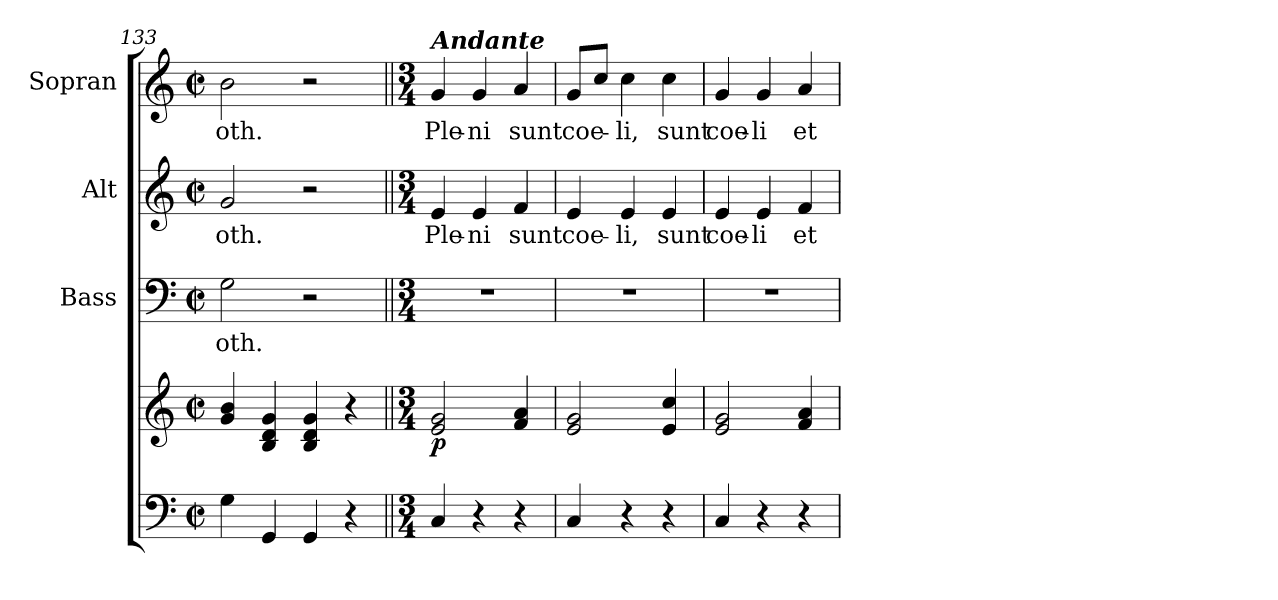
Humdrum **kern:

**kern	**kern	**dynam	**kern	**text	**kern	**text	**kern	**text
*part4	*part4	*part4	*part3	*part3	*part2	*part2	*part1	*part1
*staff5	*staff4	*staff4/5	*staff3	*staff3	*staff2	*staff2	*staff1	*staff1
*	*	*	*I"Bass	*	*I"Alt	*	*I"Sopran	*
*	*	*	*I'B.	*	*I'A.	*	*I'S.	*
*clefF4	*clefG2	*	*clefF4	*	*clefG2	*	*clefG2	*
*k[]	*k[]	*	*k[]	*	*k[]	*	*k[]	*
*C:	*C:	*	*C:	*	*C:	*	*C:	*
*M2/2	*M2/2	*	*M2/2	*	*M2/2	*	*M2/2	*
*met(c|)	*met(c|)	*	*met(c|)	*	*met(c|)	*	*met(c|)	*
=133	=133	=133	=133	=133	=133	=133	=133	=133
!	!	!	!	!LO:LY:b	!	!LO:LY:b	!	!LO:LY:b
4G\	4g/ 4b/	.	2G\	-oth.	2g/	-oth.	2b\	-oth.
4GG/	4B/ 4d/ 4g/	.	.	.	.	.	.	.
4GG/	4B/ 4d/ 4g/	.	2r	.	2r	.	2r	.
4r	4r	.	.	.	.	.	.	.
!!LO:PB:g=z
=134||	=134||	=134||	=134||	=134||	=134||	=134||	=134||	=134||
*M3/4	*M3/4	*	*M3/4	*	*M3/4	*	*M3/4	*
!	!	!	!	!	!	!	!LO:TX:a:Bi:t=Andante	!
!	!	!LO:DY:b	!	!	!	!LO:LY:b	!	!LO:LY:b
4C/	2e/ 2g/	p	2.r	.	4e/	Ple-	4g/	Ple-
!	!	!	!	!	!	!LO:LY:b	!	!LO:LY:b
4r	.	.	.	.	4e/	-ni	4g/	-ni
!	!	!	!	!	!	!LO:LY:b	!	!LO:LY:b
4r	4f/ 4a/	.	.	.	4f/	sunt	4a/	sunt
=135	=135	=135	=135	=135	=135	=135	=135	=135
!	!	!	!	!	!	!LO:LY:b	!	!LO:LY:b
4C/	2e/ 2g/	.	2.r	.	4e/	coe-	8g/L	coe-
.	.	.	.	.	.	.	8cc/J	.
!	!	!	!	!	!	!LO:LY:b	!	!LO:LY:b
4r	.	.	.	.	4e/	-li,	4cc\	-li,
!	!	!	!	!	!	!LO:LY:b	!	!LO:LY:b
4r	4e/ 4cc/	.	.	.	4e/	sunt	4cc\	sunt
=136	=136	=136	=136	=136	=136	=136	=136	=136
!	!	!	!	!	!	!LO:LY:b	!	!LO:LY:b
4C/	2e/ 2g/	.	2.r	.	4e/	coe-	4g/	coe-
!	!	!	!	!	!	!LO:LY:b	!	!LO:LY:b
4r	.	.	.	.	4e/	-li	4g/	-li
!	!	!	!	!	!	!LO:LY:b	!	!LO:LY:b
4r	4f/ 4a/	.	.	.	4f/	et	4a/	et
=	=	=	=	=	=	=	=	=
*-	*-	*-	*-	*-	*-	*-	*-	*-
